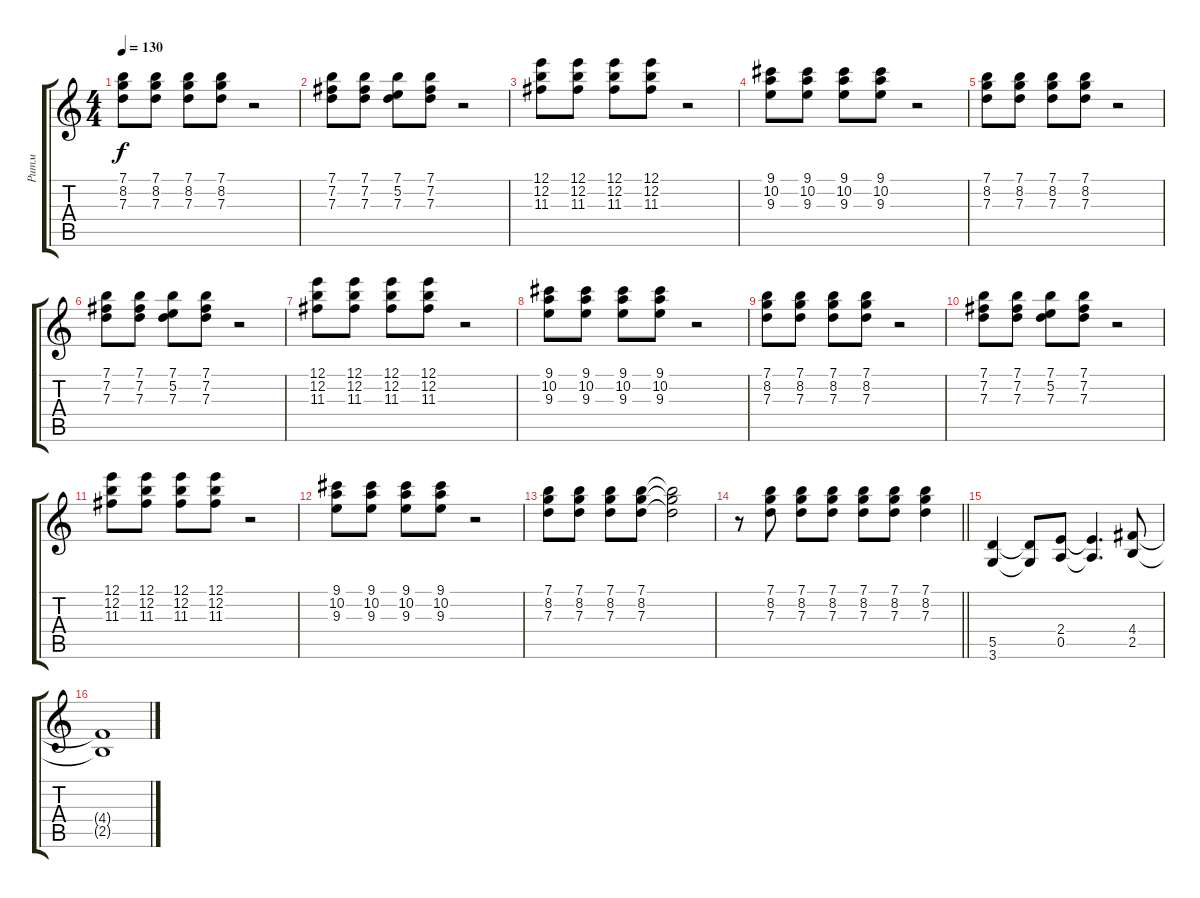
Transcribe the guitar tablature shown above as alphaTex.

\track ("Ритм" "Ритм") {instrument distortionguitar}
\staff {score tabs}
\tuning (E4 B3 G3 D3 A2 E2) {hide}
\ts (4 4)
\tempo 130
\clef g2
\ks c
(7.1 8.2 7.3).8{dy f} (7.1 8.2 7.3).8 (7.1 8.2 7.3).8 (7.1 8.2 7.3).8 r.2 |
(7.1 7.2 7.3).8 (7.1 7.2 7.3).8 (7.1 5.2 7.3).8 (7.1 7.2 7.3).8 r.2 |
(12.1 12.2 11.3).8 (12.1 12.2 11.3).8 (12.1 12.2 11.3).8 (12.1 12.2 11.3).8 r.2 |
(9.1 10.2 9.3).8 (9.1 10.2 9.3).8 (9.1 10.2 9.3).8 (9.1 10.2 9.3).8 r.2 |
(7.1 8.2 7.3).8 (7.1 8.2 7.3).8 (7.1 8.2 7.3).8 (7.1 8.2 7.3).8 r.2 |
(7.1 7.2 7.3).8 (7.1 7.2 7.3).8 (7.1 5.2 7.3).8 (7.1 7.2 7.3).8 r.2 |
(12.1 12.2 11.3).8 (12.1 12.2 11.3).8 (12.1 12.2 11.3).8 (12.1 12.2 11.3).8 r.2 |
(9.1 10.2 9.3).8 (9.1 10.2 9.3).8 (9.1 10.2 9.3).8 (9.1 10.2 9.3).8 r.2 |
(7.1 8.2 7.3).8 (7.1 8.2 7.3).8 (7.1 8.2 7.3).8 (7.1 8.2 7.3).8 r.2 |
(7.1 7.2 7.3).8 (7.1 7.2 7.3).8 (7.1 5.2 7.3).8 (7.1 7.2 7.3).8 r.2 |
(12.1 12.2 11.3).8 (12.1 12.2 11.3).8 (12.1 12.2 11.3).8 (12.1 12.2 11.3).8 r.2 |
(9.1 10.2 9.3).8 (9.1 10.2 9.3).8 (9.1 10.2 9.3).8 (9.1 10.2 9.3).8 r.2 |
(7.1 8.2 7.3).8 (7.1 8.2 7.3).8 (7.1 8.2 7.3).8 (7.1 8.2 7.3).8 (7.1{t} 8.2{t} 7.3{t}).2 |
\barLineRight lightlight
r.8 (7.1 8.2 7.3).8 (7.1 8.2 7.3).8 (7.1 8.2 7.3).8 (7.1 8.2 7.3).8 (7.1 8.2 7.3).8 (7.1 8.2 7.3).4 |
(5.5 3.6).4 (5.5{t} 3.6{t}).8 (2.4 0.5).8 (2.4{t} 0.5{t}).4{d} (4.4 2.5).8 |
(4.4{t} 2.5{t}).1
